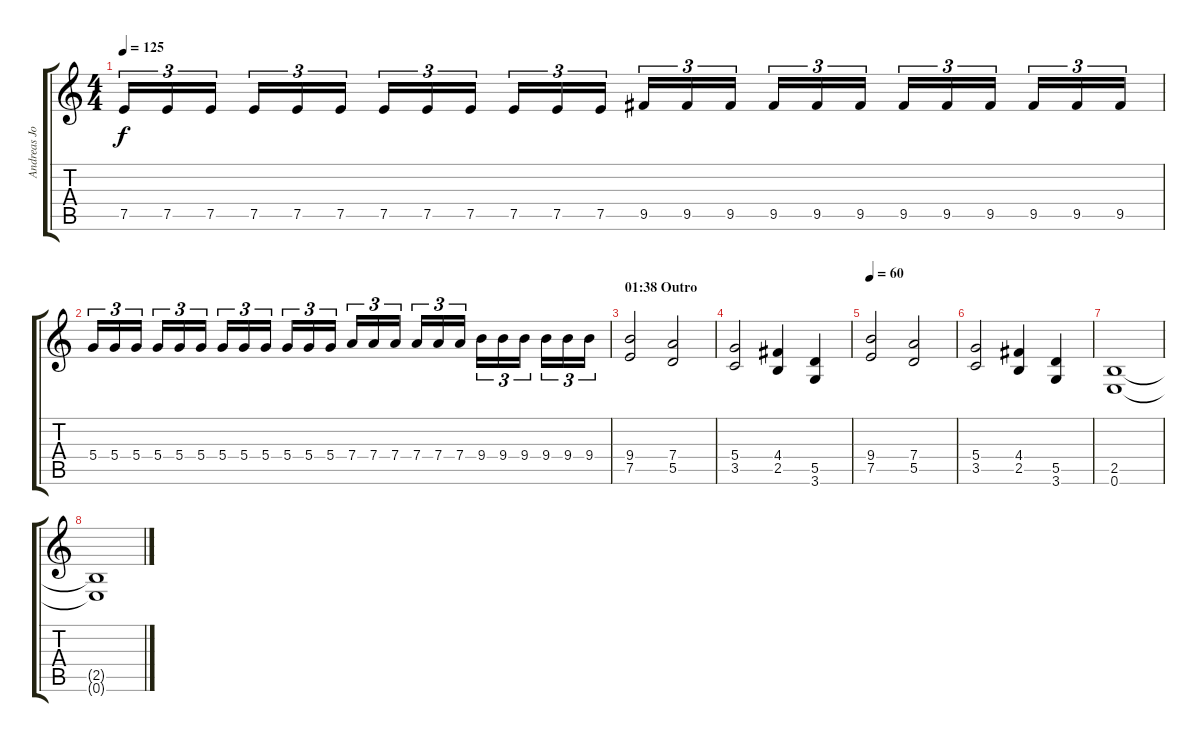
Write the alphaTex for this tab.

\track ("Andreas Johansson" "Andreas Jo") {instrument distortionguitar}
\staff {score tabs}
\tuning (E4 B3 G3 D3 A2 E2) {hide}
\ts (4 4)
\tempo 125
\clef g2
\ks c
7.5.16{tu (3 2) dy f} 7.5.16{tu (3 2)} 7.5.16{tu (3 2)} 7.5.16{tu (3 2)} 7.5.16{tu (3 2)} 7.5.16{tu (3 2)} 7.5.16{tu (3 2)} 7.5.16{tu (3 2)} 7.5.16{tu (3 2)} 7.5.16{tu (3 2)} 7.5.16{tu (3 2)} 7.5.16{tu (3 2)} 9.5.16{tu (3 2)} 9.5.16{tu (3 2)} 9.5.16{tu (3 2)} 9.5.16{tu (3 2)} 9.5.16{tu (3 2)} 9.5.16{tu (3 2)} 9.5.16{tu (3 2)} 9.5.16{tu (3 2)} 9.5.16{tu (3 2)} 9.5.16{tu (3 2)} 9.5.16{tu (3 2)} 9.5.16{tu (3 2)} |
5.4.16{tu (3 2)} 5.4.16{tu (3 2)} 5.4.16{tu (3 2)} 5.4.16{tu (3 2)} 5.4.16{tu (3 2)} 5.4.16{tu (3 2)} 5.4.16{tu (3 2)} 5.4.16{tu (3 2)} 5.4.16{tu (3 2)} 5.4.16{tu (3 2)} 5.4.16{tu (3 2)} 5.4.16{tu (3 2)} 7.4.16{tu (3 2)} 7.4.16{tu (3 2)} 7.4.16{tu (3 2)} 7.4.16{tu (3 2)} 7.4.16{tu (3 2)} 7.4.16{tu (3 2)} 9.4.16{tu (3 2)} 9.4.16{tu (3 2)} 9.4.16{tu (3 2)} 9.4.16{tu (3 2)} 9.4.16{tu (3 2)} 9.4.16{tu (3 2)} |
\section ("" "01:38 Outro")
(9.4 7.5).2 (7.4 5.5).2 |
(5.4 3.5).2 (4.4 2.5).4 (5.5 3.6).4 |
\tempo 60
(9.4 7.5).2 (7.4 5.5).2 |
(5.4 3.5).2 (4.4 2.5).4 (5.5 3.6).4 |
(2.5 0.6).1 |
(2.5{t} 0.6{t}).1{volume 5}
